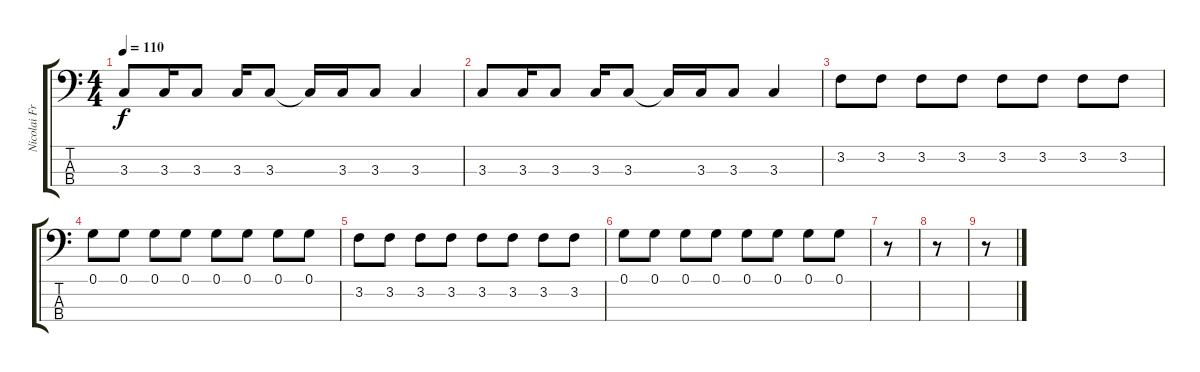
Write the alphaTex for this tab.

\track ("Nicolai Fraiture" "Nicolai Fr") {instrument electricbasspick}
\staff {score tabs}
\tuning (G2 D2 A1 E1) {hide}
\ts (4 4)
\tempo 110
\clef f4
\ks c
3.3.8{dy f} 3.3.16 3.3.8 3.3.16 3.3.8 3.3{t}.16 3.3.16 3.3.8 3.3.4 |
3.3.8 3.3.16 3.3.8 3.3.16 3.3.8 3.3{t}.16 3.3.16 3.3.8 3.3.4 |
3.2.8 3.2.8 3.2.8 3.2.8 3.2.8 3.2.8 3.2.8 3.2.8 |
0.1.8 0.1.8 0.1.8 0.1.8 0.1.8 0.1.8 0.1.8 0.1.8 |
3.2.8 3.2.8 3.2.8 3.2.8 3.2.8 3.2.8 3.2.8 3.2.8 |
0.1.8 0.1.8 0.1.8 0.1.8 0.1.8 0.1.8 0.1.8 0.1.8 |
r.8 |
r.8 |
r.8
